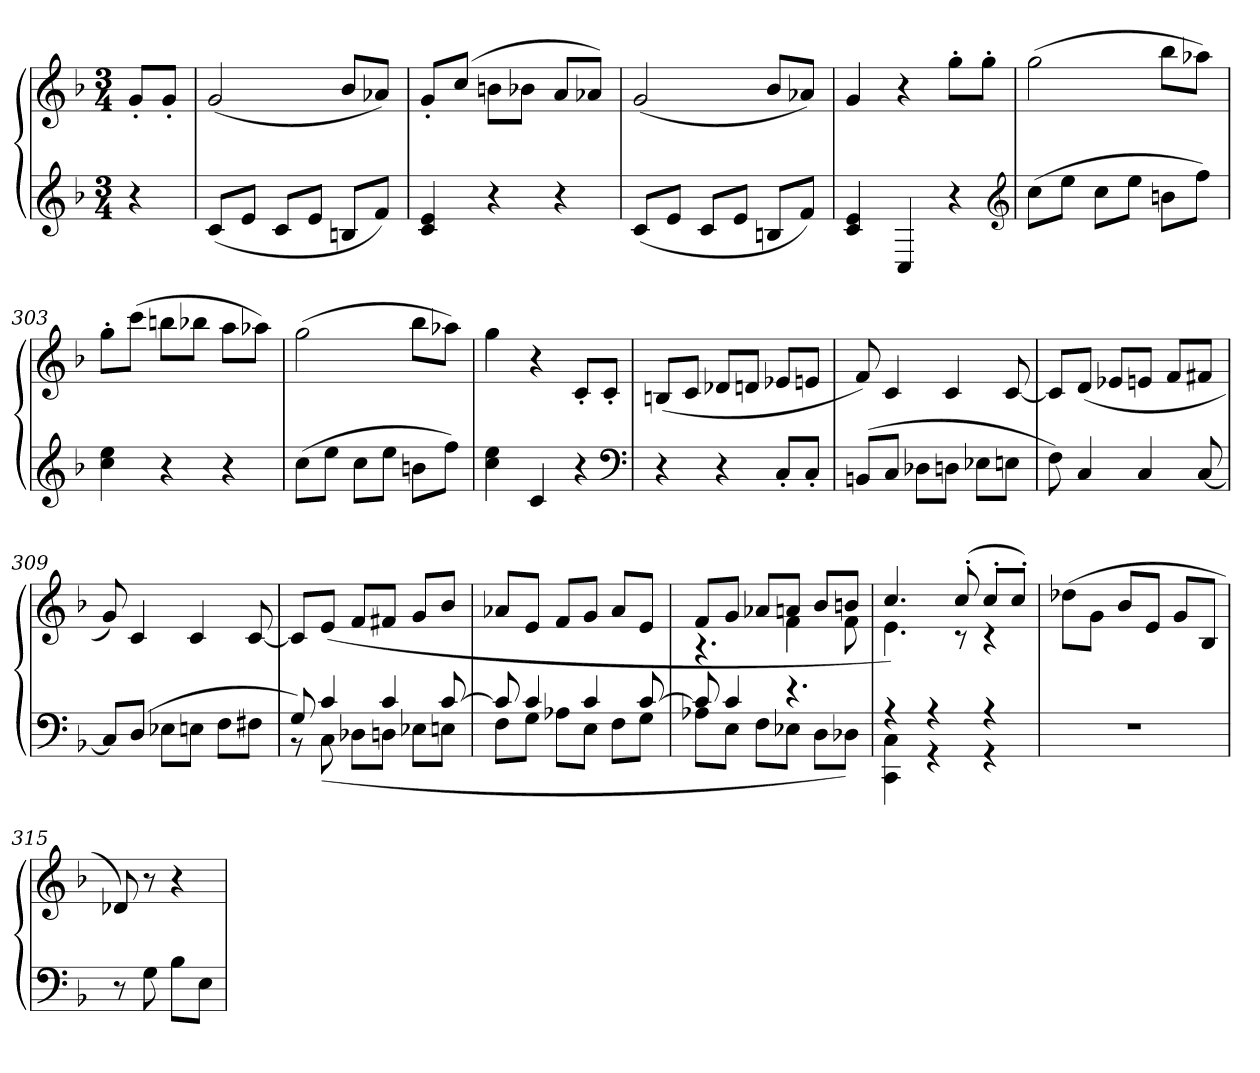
**kern	**kern
*part1	*part1
*staff2	*staff1
*clefG2	*clefG2
*k[b-]	*k[b-]
*M3/4	*M3/4
=	=
4r	8g'L
.	8g'J
=298	=298
(8cL	(2g
8eJ	.
8cL	.
8eJ	.
8BnL	8b-L
8fJ)	8a-XJ)
=299	=299
4c 4e	8g'L
.	(8ccJ
4r	8bnL
.	8b-XJ
4r	8aL
.	8a-XJ)
=300	=300
(8cL	(2g
8eJ	.
8cL	.
8eJ	.
8BnL	8b-L
8fJ)	8a-XJ)
=301	=301
4c 4e	4g
4C	4r
4r	8gg'L
.	8gg'J
*clefG2	*
=302	=302
(8ccL	(2gg
8eeJ	.
8ccL	.
8eeJ	.
8bnL	8bb-L
8ffJ)	8aa-XJ)
=303	=303
4cc 4ee	8gg'L
.	(8cccJ
4r	8bbnL
.	8bb-XJ
4r	8aaL
.	8aa-XJ)
=304	=304
(8ccL	(2gg
8eeJ	.
8ccL	.
8eeJ	.
8bnL	8bb-L
8ffJ)	8aa-XJ)
=305	=305
4cc 4ee	4gg
4c	4r
4r	8c'L
.	8c'J
*clefF4	*
=306	=306
4r	(8BnL
.	8cJ
4r	8d-XL
.	8dnJ
8C'L	8e-XL
8C'J	8enJ
=307	=307
(8BBnL	8f)
8CJ	4c
8D-XL	.
8DnJ	4c
8E-XL	.
8EnJ	[8c
=308	=308
8F)	8cL]
4C	(8dJ
.	8e-XL
4C	8enJ
.	8fL
[8C	8f#XJ
=309	=309
8CL]	8g)
(8DJ	4c
8E-XL	.
8EnJ	4c
8FL	.
8F#XJ	[8c
=310	=310
*^	*
8G)	8r	8cL]
4c	(8C	(8eJ
.	8D-XL	8fL
4c	8DnJ	8f#XJ
.	8E-XL	8gL
[8c	8EnJ	8b-J
=311	=311	=311
8c]	8FL	8a-XL
4c	8GJ	8eJ
.	8A-XL	8fL
4c	8EJ	8gJ
.	8FL	8a-L
[8c	8GJ	8eJ
=312	=312	=312
*	*	*^
8c]	8A-XL	8fL	4.r
4c	8EJ	8gJ	.
.	8FL	8a-XL	.
4.r	8E-XJ	8anJ	4f
.	8DL	8b-L	.
.	8D-XJ)	8bnJ	8f
=313	=313	=313	=313
4r	4CC 4C	4.cc)	4.e
4r	4r	.	.
.	.	(8cc'	8r
4r	4r	8cc'L	4r
.	.	8cc'J)	.
*v	*v	*	*
*	*v	*v
=314	=314
2.r	(8dd-XL
.	8gJ
.	8b-L
.	8eJ
.	8gL
.	8B-J
=315	=315
8r	8d-X)
8G	8r
8B-L	4r
8EJ	.
=	=
*-	*-
